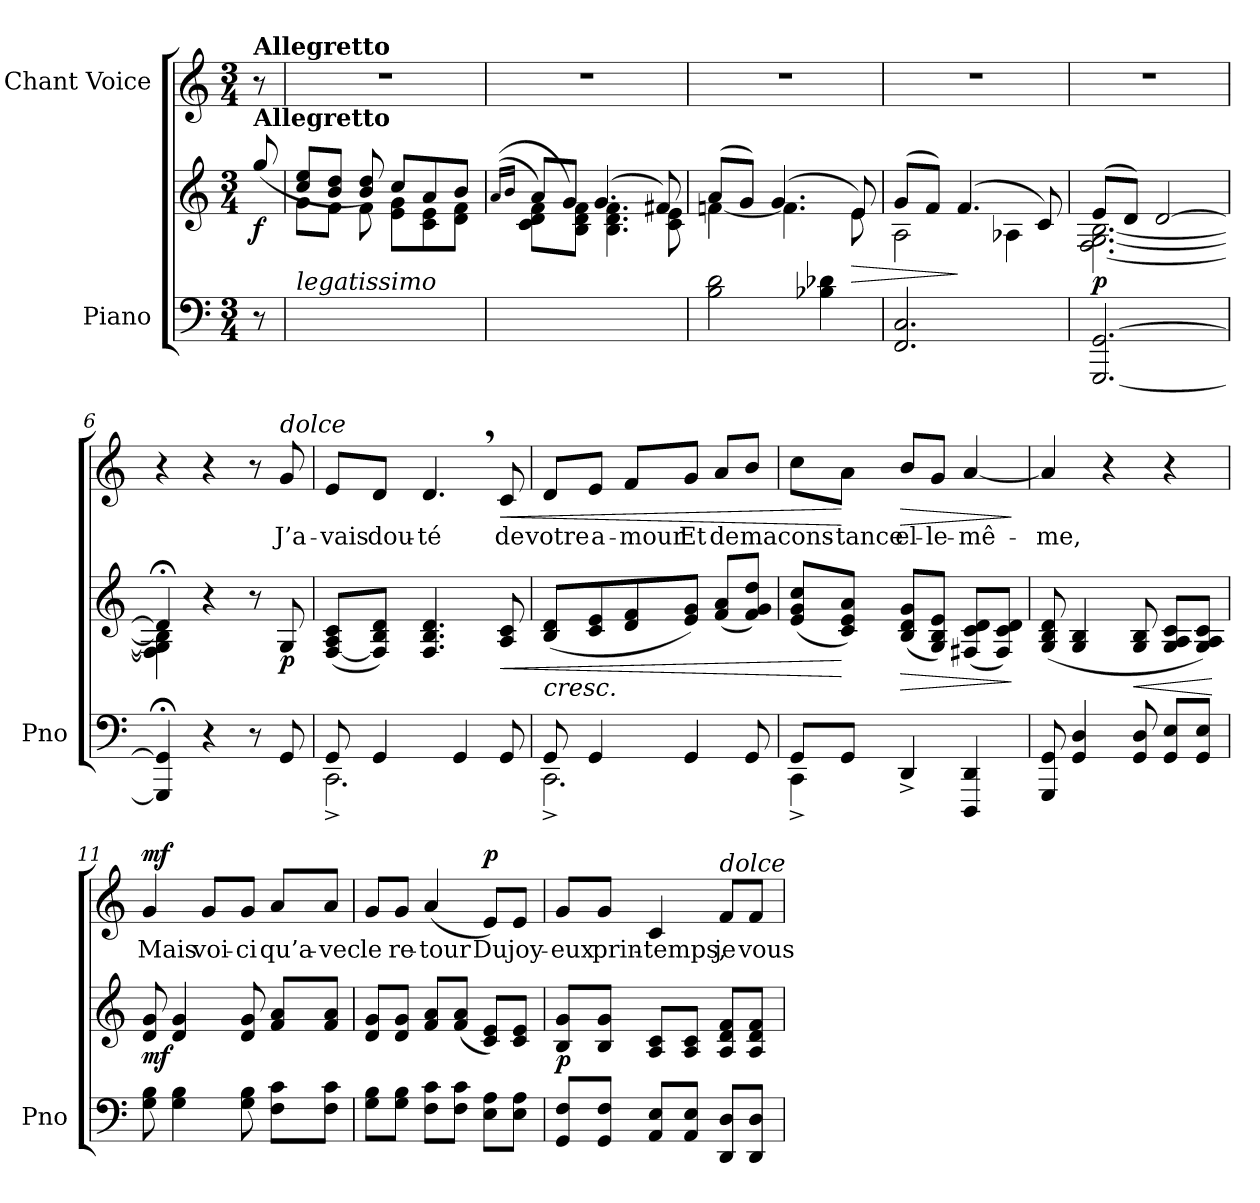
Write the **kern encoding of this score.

**kern	**kern	**dynam	**kern	**text	**dynam
*part2	*part2	*part2	*part1	*part1	*part1
*staff3	*staff2	*staff2/3	*staff1	*staff1	*staff1
*I"Piano	*	*	*I"Chant Voice	*	*
*I'Pno	*	*	*	*	*
*clefF4	*clefG2	*	*clefG2	*	*
*k[]	*k[]	*	*k[]	*	*
*M3/4	*M3/4	*	*M3/4	*	*
=	=	=	=	=	=
!	!	!	!LO:TX:a:B:t=Allegretto	!	!
!	!LO:TX:a:B:t=Allegretto	!	!	!	!
!	!	!LO:DY:b	!	!	!
8r	(8gg/	f	8r	.	.
=1	=1	=1	=1	=1	=1
*	*^	*	*	*	*
!LO:TX:i:t=legatissimo	!	!	!	!	!	!
2.ryy	8cc/ 8ee/L	8g\L	.	2.r	.	.
.	8b/ 8dd/J	8f\J	.	.	.	.
.	8b/ 8dd/)	8f\	.	.	.	.
.	8cc/L	8e\ 8g\L	.	.	.	.
.	8a/	8c\ 8e\	.	.	.	.
.	8b/J	8d\ 8f\J	.	.	.	.
=2	=2	=2	=2	=2	=2	=2
.	((>16qa/LL	.	.	.	.	.
.	16qb/JJ	.	.	.	.	.
2.ryy	8a/L)	8c\ 8d\ 8f\L	.	2.r	.	.
.	8g/J)	8B\ 8d\ 8f\J	.	.	.	.
.	(>4.g/	4.B\ 4.d\ 4.f\	.	.	.	.
.	8f#X/)	8c\ 8e\	.	.	.	.
=3	=3	=3	=3	=3	=3	=3
2B\ 2d\	(8a/L	[4fn\	.	2.r	.	.
.	8g/J)	.	.	.	.	.
.	(4.g/	4.f\]	.	.	.	.
4B-X\ 4d-X\	.	.	.	.	.	.
!	!	!	!LO:HP:b	!	!	!
.	8e/)	8e\	>	.	.	.
=4	=4	=4	=4	=4	=4	=4
2.FF/ 2.C/	(8g/L	2A\	.	2.r	.	.
.	8f/J)	.	.	.	.	.
.	(4.f/	.	]	.	.	.
.	.	4A-X\	.	.	.	.
.	8c/)	.	.	.	.	.
=5	=5	=5	=5	=5	=5	=5
!	!	!	!LO:DY:b	!	!	!
[2.GGG/ [2.GG/	(8e/L	[2.F\ [2.G\ [2.B\	p	2.r	.	.
.	8d/J)	.	.	.	.	.
.	[2d/	.	.	.	.	.
=6	=6	=6	=6	=6	=6	=6
4GGG/];< 4GG/];<	4d;</]	4F\] 4G\] 4B\]	.	4r	.	.
4r	4r	2ryy	.	4r	.	.
8r	8r	.	.	8r	.	.
!	!	!	!	!LO:TX:i:t=dolce	!	!
!	!	!	!LO:DY:b	!	!	!
8GG/	8G/	.	p	8g/	J’a-	.
*	*v	*v	*	*	*	*
=7	=7	=7	=7	=7	=7
*^	*	*	*	*	*
8GG/	2.CC^\	([8F/ 8A/ 8c/L	.	8e/L	-vais	.
4GG/	.	8F/] 8B/ 8d/J)	.	8d/J	dou-	.
.	.	4.F/ 4.B/ 4.d/	.	4.d,/	-té	.
4GG/	.	.	.	.	.	.
!	!	!	!LO:HP:b	!	!	!LO:HP:b
8GG/	.	8A/ 8c/	<	8c/	de	<
=8	=8	=8	=8	=8	=8	=8
!	!	!LO:TX:b:i:t=cresc.	!	!	!	!
8GG/	2.CC^\	(>8B/ 8d/L	.	8d/L	votre	.
4GG/	.	8c/ 8e/	.	8e/J	a-	.
.	.	8d/ 8f/	.	8f/L	-mour	.
4GG/	.	8e/ 8g/J)	.	8g/J	Et	.
.	.	(>8f/ 8a/L	.	8a/L	de	.
8GG/	.	8f/ 8g/ 8dd/J)	.	8b/J	ma	.
=9	=9	=9	=9	=9	=9	=9
8GG/L	4CC^\	(>8e/ 8g/ 8cc/L	.	8cc\L	cons-	.
8GG/J	.	8c/ 8e/ 8a/J)	[	8a\J	-tance	[
!	!	!	!LO:HP:b	!	!	!LO:HP:b
4DD^</	2ryy	(>8B/ 8d/ 8g/L	>	8b/L	el-	>
.	.	8G/ 8B/ 8e/J)	.	8g/J	-le-	.
4DDD/ 4DD/	.	(>8F#X/ 8c/ 8d/L	.	[4a/	-mê-	.
.	.	8F#/ 8c/ 8d/J)	.	.	.	.
*v	*v	*	*	*	*	*
.	.	]	.	.	]
=10	=10	=10	=10	=10	=10
8GGG/ 8GG/	(>8G/ 8B/ 8d/	.	4a/]	-me,	.
4GG/ 4D/	4G/ 4B/	.	.	.	.
.	.	.	4r	.	.
!	!	!LO:HP:b	!	!	!
8GG/ 8D/	8G/ 8B/	<	.	.	.
8GG/ 8E/L	8G/ 8A/ 8c/L	.	4r	.	.
8GG/ 8E/J	8G/ 8A/ 8c/J)	.	.	.	.
.	.	[	.	.	.
=11	=11	=11	=11	=11	=11
!	!	!LO:DY:b	!	!	!LO:DY:a
8G\ 8B\	8d/ 8g/	mf	4g/	Mais	mf
4G\ 4B\	4d/ 4g/	.	.	.	.
.	.	.	8g/L	voi-	.
8G\ 8B\	8d/ 8g/	.	8g/J	-ci	.
8F\ 8c\L	8f/ 8a/L	.	8a/L	qu’a-	.
8F\ 8c\J	8f/ 8a/J	.	8a/J	-vec	.
=12	=12	=12	=12	=12	=12
8G\ 8B\L	8d/ 8g/L	.	8g/L	le	.
8G\ 8B\J	8d/ 8g/J	.	8g/J	re-	.
8F\ 8c\L	8f/ 8a/L	.	(4a/	-tour	.
8F\ 8c\J	(>8f/ 8a/J	.	.	.	.
!	!	!	!	!	!LO:DY:a
8E\ 8A\L	8c/ 8e/L)	.	8e/L)	Du	p
8E\ 8A\J	8c/ 8e/J	.	8e/J	joy-	.
=13	=13	=13	=13	=13	=13
!	!	!LO:DY:b	!	!	!
8GG/ 8F/L	8B/ 8g/L	p	8g/L	-eux	.
8GG/ 8F/J	8B/ 8g/J	.	8g/J	prin-	.
8AA/ 8E/L	8A/ 8c/L	.	4c/	-temps,	.
8AA/ 8E/J	8A/ 8c/J	.	.	.	.
!	!	!	!LO:TX:i:t=dolce	!	!
8DD/ 8D/L	8A/ 8d/ 8f/L	.	8f/L	je	.
8DD/ 8D/J	8A/ 8d/ 8f/J	.	8f/J	vous	.
=	=	=	=	=	=
*-	*-	*-	*-	*-	*-
